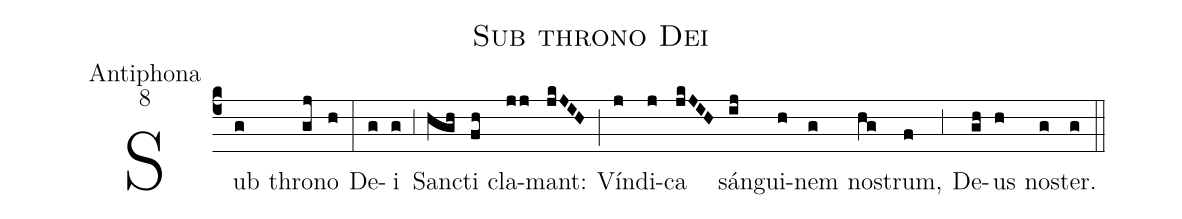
name:Sub throno Dei;
office-part:Antiphona;
mode:8;
%%
(c4) Sub(g) thro(gj)no(h) (:) De(g)i(g) (;3) San(hgh)cti(fh) cla(jj)mant:(jkJIH) (;) Vín(j)di(j)ca(jkJIH) sán(ij)gui(h)nem(g) no(hg)strum,(f) (;3) De(gh)us(h) no(g)ster.(g) (::)
